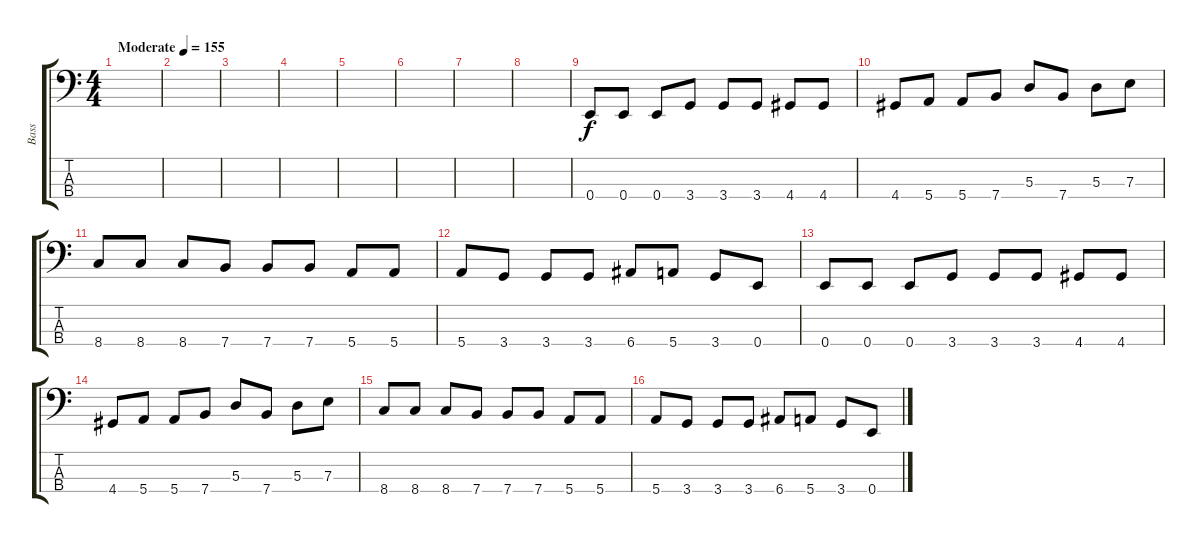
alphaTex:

\track ("Bass" "Bass") {instrument synthbass2}
\staff {score tabs}
\tuning (G2 D2 A1 E1) {hide}
\ts (4 4)
\tempo (155 "Moderate")
\clef f4
\ks c
|
|
|
|
|
|
|
|
0.4.8 0.4.8 0.4.8 3.4.8 3.4.8 3.4.8 4.4.8 4.4.8 |
4.4.8 5.4.8 5.4.8 7.4.8 5.3.8 7.4.8 5.3.8 7.3.8 |
8.4.8 8.4.8 8.4.8 7.4.8 7.4.8 7.4.8 5.4.8 5.4.8 |
5.4.8 3.4.8 3.4.8 3.4.8 6.4.8 5.4.8 3.4.8 0.4.8 |
0.4.8 0.4.8 0.4.8 3.4.8 3.4.8 3.4.8 4.4.8 4.4.8 |
4.4.8 5.4.8 5.4.8 7.4.8 5.3.8 7.4.8 5.3.8 7.3.8 |
8.4.8 8.4.8 8.4.8 7.4.8 7.4.8 7.4.8 5.4.8 5.4.8 |
5.4.8 3.4.8 3.4.8 3.4.8 6.4.8 5.4.8 3.4.8 0.4.8
